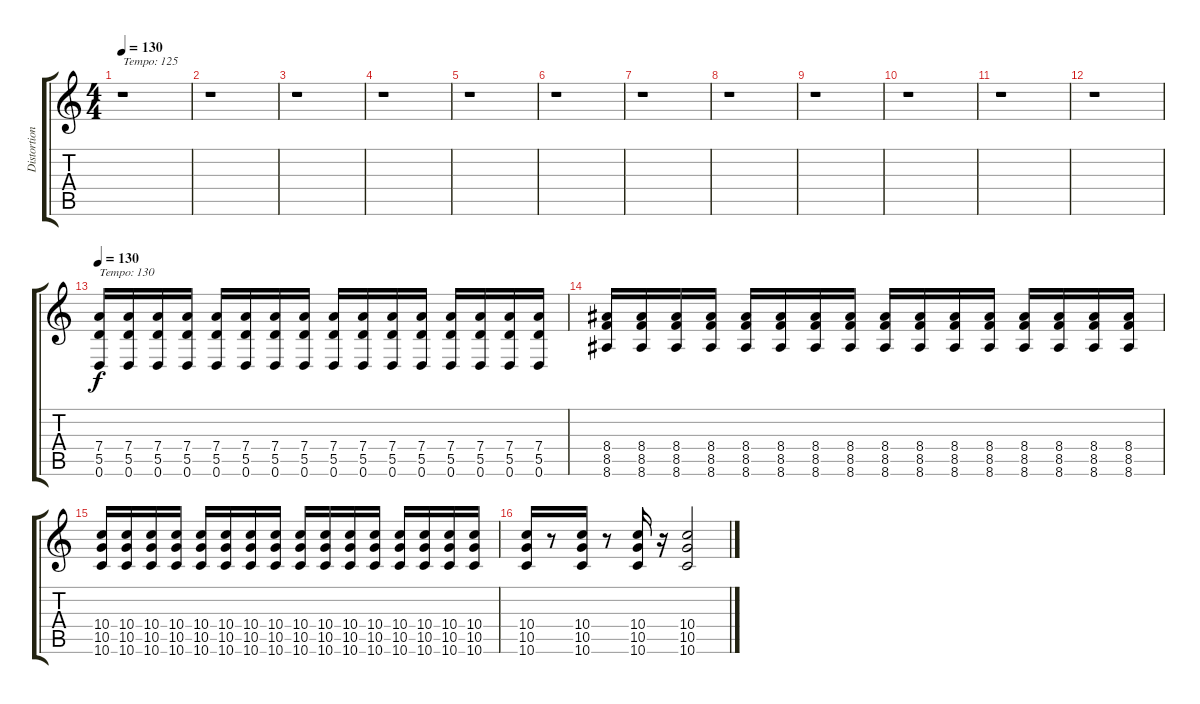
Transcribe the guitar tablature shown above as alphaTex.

\track ("Distortion Guitar 2" "Distortion") {instrument distortionguitar}
\staff {score tabs}
\tuning (E4 B3 G3 D3 A2 D2) {hide}
\ts (4 4)
\tempo 130
\tempo 125
\tempo 130
\clef g2
\ks c
r.1{txt "Tempo: 125" dy f instrument distortionguitar} |
r.1 |
r.1 |
r.1 |
r.1 |
r.1 |
r.1 |
r.1 |
r.1 |
r.1 |
r.1 |
r.1 |
\tempo 130
(7.4 5.5 0.6).16{txt "Tempo: 130"} (7.4 5.5 0.6).16 (7.4 5.5 0.6).16 (7.4 5.5 0.6).16 (7.4 5.5 0.6).16 (7.4 5.5 0.6).16 (7.4 5.5 0.6).16 (7.4 5.5 0.6).16 (7.4 5.5 0.6).16 (7.4 5.5 0.6).16 (7.4 5.5 0.6).16 (7.4 5.5 0.6).16 (7.4 5.5 0.6).16 (7.4 5.5 0.6).16 (7.4 5.5 0.6).16 (7.4 5.5 0.6).16 |
(8.4 8.5 8.6).16 (8.4 8.5 8.6).16 (8.4 8.5 8.6).16 (8.4 8.5 8.6).16 (8.4 8.5 8.6).16 (8.4 8.5 8.6).16 (8.4 8.5 8.6).16 (8.4 8.5 8.6).16 (8.4 8.5 8.6).16 (8.4 8.5 8.6).16 (8.4 8.5 8.6).16 (8.4 8.5 8.6).16 (8.4 8.5 8.6).16 (8.4 8.5 8.6).16 (8.4 8.5 8.6).16 (8.4 8.5 8.6).16 |
(10.4 10.5 10.6).16 (10.4 10.5 10.6).16 (10.4 10.5 10.6).16 (10.4 10.5 10.6).16 (10.4 10.5 10.6).16 (10.4 10.5 10.6).16 (10.4 10.5 10.6).16 (10.4 10.5 10.6).16 (10.4 10.5 10.6).16 (10.4 10.5 10.6).16 (10.4 10.5 10.6).16 (10.4 10.5 10.6).16 (10.4 10.5 10.6).16 (10.4 10.5 10.6).16 (10.4 10.5 10.6).16 (10.4 10.5 10.6).16 |
(10.4 10.5 10.6).16 r.8 (10.4 10.5 10.6).16 r.8 (10.4 10.5 10.6).16 r.16 (10.4 10.5 10.6).2
